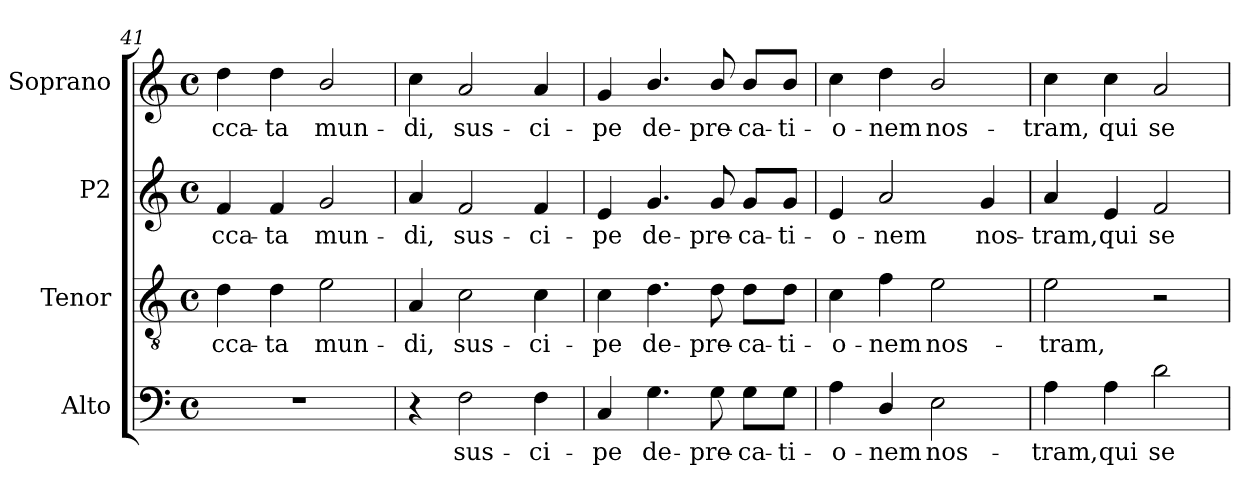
**kern	**text	**kern	**text	**kern	**text	**kern	**text
*part4	*part4	*part3	*part3	*part2	*part2	*part1	*part1
*staff4	*staff4	*staff3	*staff3	*staff2	*staff2	*staff1	*staff1
*I"Alto	*	*I"Tenor	*	*I"P2	*	*I"Soprano	*
*	*	*I'T.	*	*	*	*I'S.	*
*clefF4	*	*clefGv2	*	*clefG2	*	*clefG2	*
*	*	*ITrd7c12	*	*	*	*	*
*k[]	*	*k[]	*	*k[]	*	*k[]	*
*C:	*	*C:	*	*C:	*	*C:	*
*M4/4	*	*M4/4	*	*M4/4	*	*M4/4	*
*met(c)	*	*met(c)	*	*met(c)	*	*met(c)	*
=41	=41	=41	=41	=41	=41	=41	=41
!	!	!	!LO:LY:b:color=#000000	!	!	!	!
!	!	!	!	!	!LO:LY:b:color=#000000	!	!
!	!	!	!	!	!	!	!LO:LY:b:color=#000000
1r	.	4Di\	-cca-	4fi/	-cca-	4ddi\	-cca-
!	!	!	!LO:LY:b:color=#000000	!	!	!	!
!	!	!	!	!	!LO:LY:b:color=#000000	!	!
!	!	!	!	!	!	!	!LO:LY:b:color=#000000
.	.	4Di\	-ta	4fi/	-ta	4ddi\	-ta
!	!	!	!LO:LY:b:color=#000000	!	!	!	!
!	!	!	!	!	!LO:LY:b:color=#000000	!	!
!	!	!	!	!	!	!	!LO:LY:b:color=#000000
.	.	2Ei\	mun-	2gi/	mun-	2bi/	mun-
!!LO:LB:g=z
=42	=42	=42	=42	=42	=42	=42	=42
!	!	!	!LO:LY:b:color=#000000	!	!	!	!
!	!	!	!	!	!LO:LY:b:color=#000000	!	!
!	!	!	!	!	!	!	!LO:LY:b:color=#000000
4r	.	4AAi/	-di,	4ai/	-di,	4cci\	-di,
!	!LO:LY:b:color=#000000	!	!	!	!	!	!
!	!	!	!LO:LY:b:color=#000000	!	!	!	!
!	!	!	!	!	!LO:LY:b:color=#000000	!	!
!	!	!	!	!	!	!	!LO:LY:b:color=#000000
2Fi\	sus-	2Ci\	sus-	2fi/	sus-	2ai/	sus-
!	!LO:LY:b:color=#000000	!	!	!	!	!	!
!	!	!	!LO:LY:b:color=#000000	!	!	!	!
!	!	!	!	!	!LO:LY:b:color=#000000	!	!
!	!	!	!	!	!	!	!LO:LY:b:color=#000000
4Fi\	-ci-	4Ci\	-ci-	4fi/	-ci-	4ai/	-ci-
=43	=43	=43	=43	=43	=43	=43	=43
!	!LO:LY:b:color=#000000	!	!	!	!	!	!
!	!	!	!LO:LY:b:color=#000000	!	!	!	!
!	!	!	!	!	!LO:LY:b:color=#000000	!	!
!	!	!	!	!	!	!	!LO:LY:b:color=#000000
4Ci/	-pe	4Ci\	-pe	4ei/	-pe	4gi/	-pe
!	!LO:LY:b:color=#000000	!	!	!	!	!	!
!	!	!	!LO:LY:b:color=#000000	!	!	!	!
!	!	!	!	!	!LO:LY:b:color=#000000	!	!
!	!	!	!	!	!	!	!LO:LY:b:color=#000000
4.Gi\	de-	4.Di\	de-	4.gi/	de-	4.bi/	de-
!	!LO:LY:b:color=#000000	!	!	!	!	!	!
!	!	!	!LO:LY:b:color=#000000	!	!	!	!
!	!	!	!	!	!LO:LY:b:color=#000000	!	!
!	!	!	!	!	!	!	!LO:LY:b:color=#000000
8Gi\	-pre-	8Di\	-pre-	8gi/	-pre-	8bi/	-pre-
!	!LO:LY:b:color=#000000	!	!	!	!	!	!
!	!	!	!LO:LY:b:color=#000000	!	!	!	!
!	!	!	!	!	!LO:LY:b:color=#000000	!	!
!	!	!	!	!	!	!	!LO:LY:b:color=#000000
8Gi\L	-ca-	8Di\L	-ca-	8gi/L	-ca-	8bi/L	-ca-
!	!LO:LY:b:color=#000000	!	!	!	!	!	!
!	!	!	!LO:LY:b:color=#000000	!	!	!	!
!	!	!	!	!	!LO:LY:b:color=#000000	!	!
!	!	!	!	!	!	!	!LO:LY:b:color=#000000
8Gi\J	-ti-	8Di\J	-ti-	8gi/J	-ti-	8bi/J	-ti-
=44	=44	=44	=44	=44	=44	=44	=44
!	!LO:LY:b:color=#000000	!	!	!	!	!	!
!	!	!	!LO:LY:b:color=#000000	!	!	!	!
!	!	!	!	!	!LO:LY:b:color=#000000	!	!
!	!	!	!	!	!	!	!LO:LY:b:color=#000000
4Ai\	-o-	4Ci\	-o-	4ei/	-o-	4cci\	-o-
!	!LO:LY:b:color=#000000	!	!	!	!	!	!
!	!	!	!LO:LY:b:color=#000000	!	!	!	!
!	!	!	!	!	!LO:LY:b:color=#000000	!	!
!	!	!	!	!	!	!	!LO:LY:b:color=#000000
4Di/	-nem	4Fi\	-nem	2ai/	-nem	4ddi\	-nem
!	!LO:LY:b:color=#000000	!	!	!	!	!	!
!	!	!	!LO:LY:b:color=#000000	!	!	!	!
!	!	!	!	!	!	!	!LO:LY:b:color=#000000
2Ei\	nos-	2Ei\	nos-	.	.	2bi/	nos-
!	!	!	!	!	!LO:LY:b:color=#000000	!	!
.	.	.	.	4gi/	nos-	.	.
=45	=45	=45	=45	=45	=45	=45	=45
!	!LO:LY:b:color=#000000	!	!	!	!	!	!
!	!	!	!LO:LY:b:color=#000000	!	!	!	!
!	!	!	!	!	!LO:LY:b:color=#000000	!	!
!	!	!	!	!	!	!	!LO:LY:b:color=#000000
4Ai\	-tram,	2Ei\	-tram,	4ai/	-tram,	4cci\	-tram,
!	!LO:LY:b:color=#000000	!	!	!	!	!	!
!	!	!	!	!	!LO:LY:b:color=#000000	!	!
!	!	!	!	!	!	!	!LO:LY:b:color=#000000
4Ai\	qui	.	.	4ei/	qui	4cci\	qui
!	!LO:LY:b:color=#000000	!	!	!	!	!	!
!	!	!	!	!	!LO:LY:b:color=#000000	!	!
!	!	!	!	!	!	!	!LO:LY:b:color=#000000
2di\	se-	2r	.	2fi/	se-	2ai/	se-
=	=	=	=	=	=	=	=
*-	*-	*-	*-	*-	*-	*-	*-
